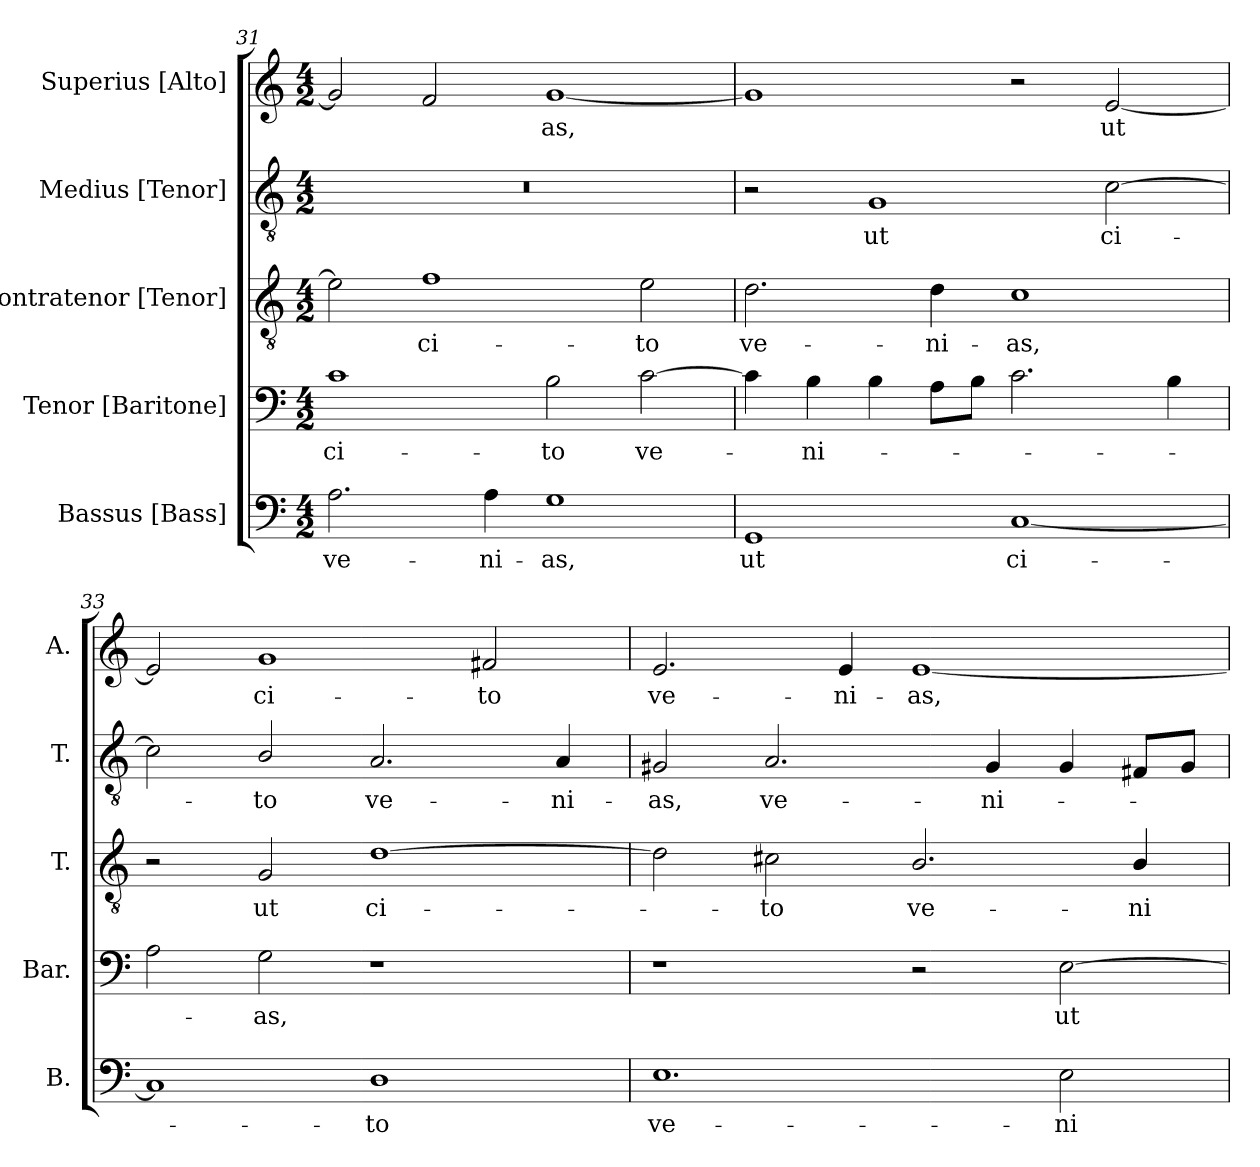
**kern	**text	**kern	**text	**kern	**text	**kern	**text	**kern	**text
*part5	*part5	*part4	*part4	*part3	*part3	*part2	*part2	*part1	*part1
*staff5	*staff5	*staff4	*staff4	*staff3	*staff3	*staff2	*staff2	*staff1	*staff1
*I"Bassus [Bass]	*	*I"Tenor [Baritone]	*	*I"Contratenor [Tenor]	*	*I"Medius [Tenor]	*	*I"Superius [Alto]	*
*I'B.	*	*I'Bar.	*	*I'T.	*	*I'T.	*	*I'A.	*
!!LO:PB:g=z
*clefF4	*	*clefF4	*	*clefGv2	*	*clefGv2	*	*clefG2	*
*	*	*	*	*ITrd7c12	*	*ITrd7c12	*	*	*
*k[]	*	*k[]	*	*k[]	*	*k[]	*	*k[]	*
*C:	*	*C:	*	*C:	*	*C:	*	*C:	*
*M4/2	*	*M4/2	*	*M4/2	*	*M4/2	*	*M4/2	*
=31	=31	=31	=31	=31	=31	=31	=31	=31	=31
!	!LO:LY:b:color=#000000	!	!	!	!	!	!	!	!
!	!	!	!LO:LY:b:color=#000000	!	!	!LO:N:vis=1	!	!	!
2.Ai\	ve-	1ci	ci-	2Ei\]	.	0r	.	2gi/]	.
!	!	!	!	!	!LO:LY:b:color=#000000	!	!	!	!
.	.	.	.	1Fi	ci-	.	.	2fi/	.
!	!LO:LY:b:color=#000000	!	!	!	!	!	!	!	!
4Ai\	-ni-	.	.	.	.	.	.	.	.
!	!LO:LY:b:color=#000000	!	!	!	!	!	!	!	!
!	!	!	!LO:LY:b:color=#000000	!	!	!	!	!	!
!	!	!	!	!	!	!	!	!	!LO:LY:b:color=#000000
1Gi	-as,	2Bi\	-to	.	.	.	.	[1gi	-as,
!	!	!	!LO:LY:b:color=#000000	!	!	!	!	!	!
!	!	!	!	!	!LO:LY:b:color=#000000	!	!	!	!
.	.	[2ci\	ve-	2Ei\	-to	.	.	.	.
=32	=32	=32	=32	=32	=32	=32	=32	=32	=32
!	!LO:LY:b:color=#000000	!	!	!	!	!	!	!	!
!	!	!	!	!	!LO:LY:b:color=#000000	!	!	!	!
1GGi	ut	4ci\]	.	2.Di\	ve-	2r	.	1gi]	.
!	!	!	!LO:LY:b:color=#000000	!	!	!	!	!	!
.	.	4Bi\	-ni-	.	.	.	.	.	.
!	!	!	!	!	!	!	!LO:LY:b:color=#000000	!	!
.	.	4Bi\	.	.	.	1GGi	ut	.	.
!	!	!	!	!	!LO:LY:b:color=#000000	!	!	!	!
.	.	8Ai\L	.	4Di\	-ni-	.	.	.	.
.	.	8Bi\J	.	.	.	.	.	.	.
!	!LO:LY:b:color=#000000	!	!	!	!	!	!	!	!
!	!	!	!	!	!LO:LY:b:color=#000000	!	!	!	!
[1Ci	ci-	2.ci\	.	1Ci	-as,	.	.	2r	.
!	!	!	!	!	!	!	!LO:LY:b:color=#000000	!	!
!	!	!	!	!	!	!	!	!	!LO:LY:b:color=#000000
.	.	.	.	.	.	[2Ci\	ci-	[2ei/	ut
.	.	4Bi\	.	.	.	.	.	.	.
=33	=33	=33	=33	=33	=33	=33	=33	=33	=33
1Ci]	.	2Ai\	.	2r	.	2Ci\]	.	2ei/]	.
!	!	!	!LO:LY:b:color=#000000	!	!	!	!	!	!
!	!	!	!	!	!LO:LY:b:color=#000000	!	!	!	!
!	!	!	!	!	!	!	!LO:LY:b:color=#000000	!	!
!	!	!	!	!	!	!	!	!	!LO:LY:b:color=#000000
.	.	2Gi\	-as,	2GGi/	ut	2BBi/	-to	1gi	ci-
!	!LO:LY:b:color=#000000	!	!	!	!	!	!	!	!
!	!	!	!	!	!LO:LY:b:color=#000000	!	!	!	!
!	!	!	!	!	!	!	!LO:LY:b:color=#000000	!	!
1Di	-to	1r	.	[1Di	ci-	2.AAi/	ve-	.	.
!	!	!	!	!	!	!	!	!	!LO:LY:b:color=#000000
.	.	.	.	.	.	.	.	2f#Xi/	-to
!	!	!	!	!	!	!	!LO:LY:b:color=#000000	!	!
.	.	.	.	.	.	4AAi/	-ni-	.	.
=34	=34	=34	=34	=34	=34	=34	=34	=34	=34
!	!LO:LY:b:color=#000000	!	!	!	!	!	!	!	!
!	!	!	!	!	!	!	!LO:LY:b:color=#000000	!	!
!	!	!	!	!	!	!	!	!	!LO:LY:b:color=#000000
1.Ei	ve-	1r	.	2Di\]	.	2GG#Xi/	-as,	2.ei/	ve-
!	!	!	!	!	!LO:LY:b:color=#000000	!	!	!	!
!	!	!	!	!	!	!	!LO:LY:b:color=#000000	!	!
.	.	.	.	2C#Xi\	-to	2.AAi/	ve-	.	.
!	!	!	!	!	!	!	!	!	!LO:LY:b:color=#000000
.	.	.	.	.	.	.	.	4ei/	-ni-
!	!	!	!	!	!LO:LY:b:color=#000000	!	!	!	!
!	!	!	!	!	!	!	!	!	!LO:LY:b:color=#000000
.	.	2r	.	2.BBi/	ve-	.	.	[1ei	-as,
!	!	!	!	!	!	!	!LO:LY:b:color=#000000	!	!
.	.	.	.	.	.	4GG#i/	-ni-	.	.
!	!LO:LY:b:color=#000000	!	!	!	!	!	!	!	!
!	!	!	!LO:LY:b:color=#000000	!	!	!	!	!	!
2Ei\	-ni-	[2Ei\	ut	.	.	4GG#i/	.	.	.
!	!	!	!	!	!LO:LY:b:color=#000000	!	!	!	!
.	.	.	.	4BBi/	-ni-	8FF#i/L	.	.	.
.	.	.	.	.	.	8GG#i/J	.	.	.
=	=	=	=	=	=	=	=	=	=
*-	*-	*-	*-	*-	*-	*-	*-	*-	*-
